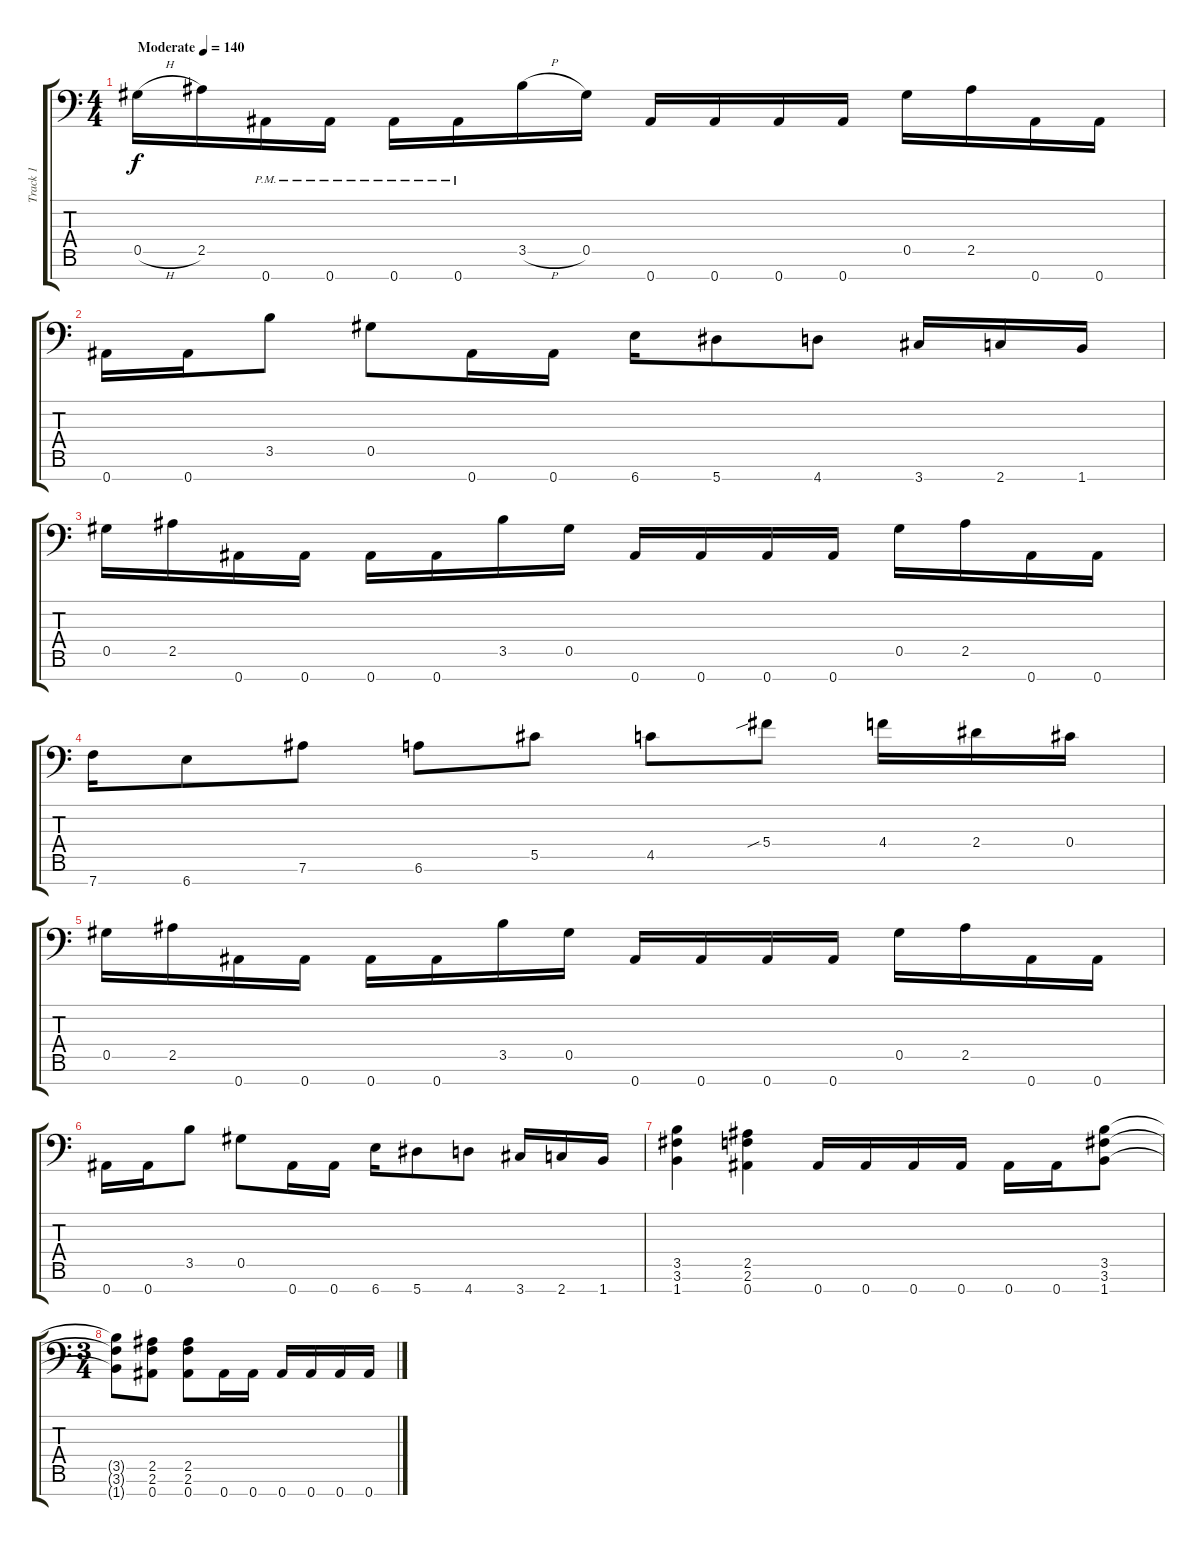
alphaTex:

\track ("Track 1" "Track 1") {instrument distortionguitar}
\staff {score tabs}
\tuning (Eb4 Bb3 Gb3 Db3 Ab2 Eb2 Bb1) {hide}
\ts (4 4)
\tempo (140 "Moderate")
\clef f4
\ks c
0.5{h}.16{dy f instrument distortionguitar} 2.5.16 0.7{pm}.16 0.7{pm}.16 0.7{pm}.16 0.7{pm}.16 3.5{h}.16 0.5.16 0.7.16 0.7.16 0.7.16 0.7.16 0.5.16 2.5.16 0.7.16 0.7.16 |
0.7.16 0.7.16 3.5.8 0.5.8 0.7.16 0.7.16 6.7.16 5.7.8 4.7.8 3.7.16 2.7.16 1.7.16 |
0.5.16 2.5.16 0.7.16 0.7.16 0.7.16 0.7.16 3.5.16 0.5.16 0.7.16 0.7.16 0.7.16 0.7.16 0.5.16 2.5.16 0.7.16 0.7.16 |
7.7.16 6.7.8 7.6.8 6.6.8 5.5.8 4.5.8 5.4{sib}.8 4.4.16 2.4.16 0.4.16 |
0.5.16 2.5.16 0.7.16 0.7.16 0.7.16 0.7.16 3.5.16 0.5.16 0.7.16 0.7.16 0.7.16 0.7.16 0.5.16 2.5.16 0.7.16 0.7.16 |
0.7.16 0.7.16 3.5.8 0.5.8 0.7.16 0.7.16 6.7.16 5.7.8 4.7.8 3.7.16 2.7.16 1.7.16 |
(3.5 3.6 1.7).4 (2.5 2.6 0.7).4 0.7.16 0.7.16 0.7.16 0.7.16 0.7.16 0.7.16 (3.5 3.6 1.7).8 |
\ts (3 4)
(3.5{t} 3.6{t} 1.7{t}).8 (2.5 2.6 0.7).8 (2.5 2.6 0.7).8 0.7.16 0.7.16 0.7.16 0.7.16 0.7.16 0.7.16
